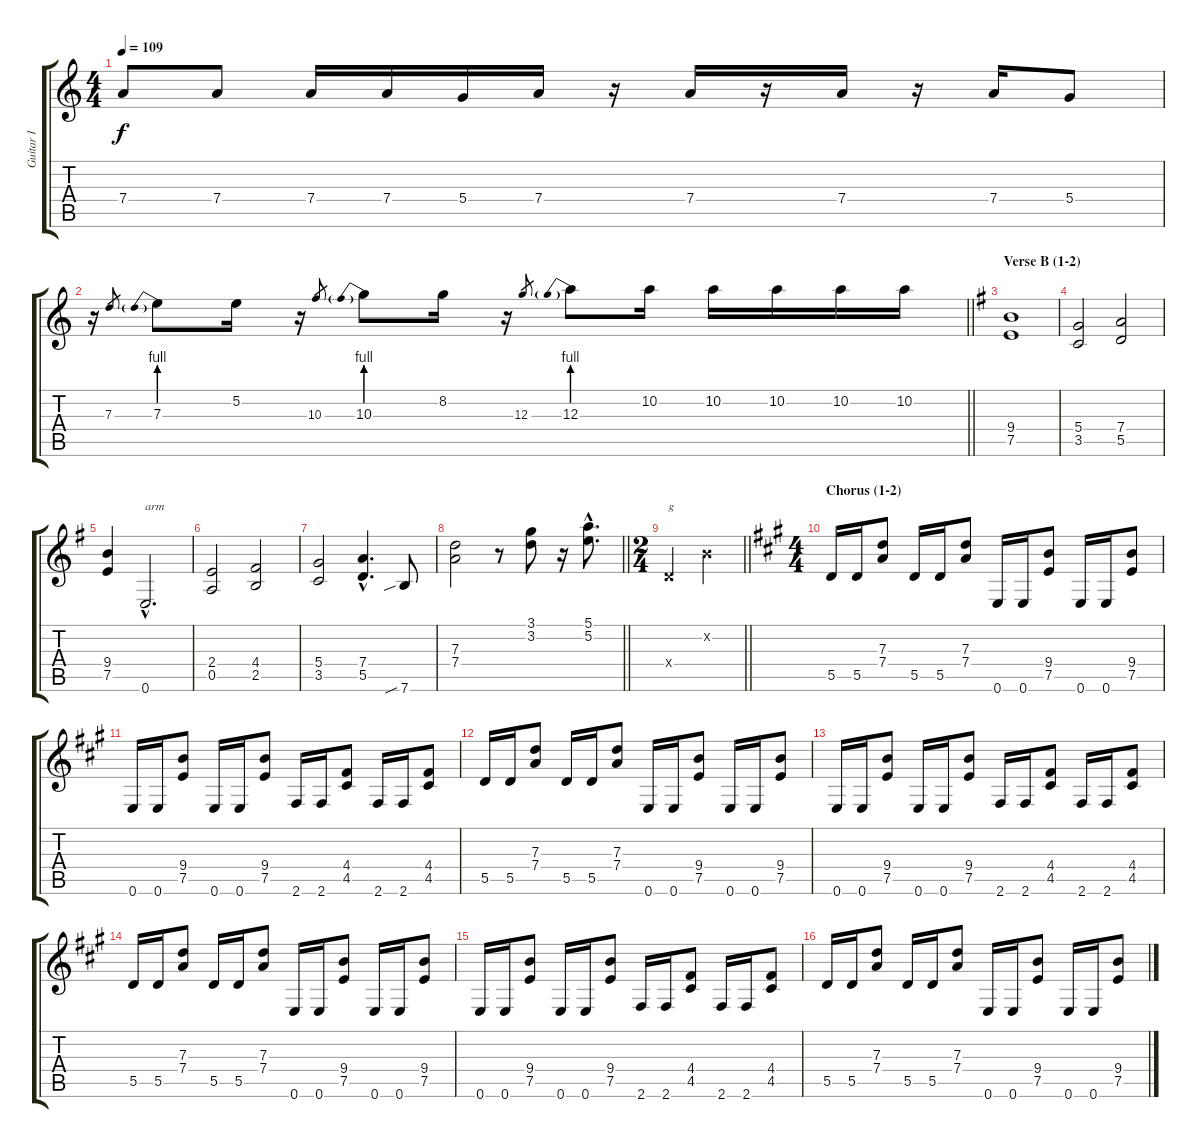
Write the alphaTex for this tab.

\track ("Guitar I" "Guitar I") {instrument distortionguitar}
\staff {score tabs}
\tuning (E4 B3 G3 D3 A2 E2) {hide}
\ts (4 4)
\tempo 109
\clef g2
\ks aminor
7.4.8{dy f} 7.4.8 7.4.16 7.4.16 5.4.16 7.4.16 r.16 7.4.16 r.16 7.4.16 r.16 7.4.16 5.4.8 |
\barLineRight lightlight
r.16 7.3.8{gr} 7.3{be (prebend 0 4 60 4)}.8 5.2.16 r.16 10.3.8{gr} 10.3{be (prebend 0 4 60 4)}.8 8.2.16 r.16 12.3.8{gr} 12.3{be (prebend 0 4 60 4)}.8 10.2.16 10.2.16 10.2.16 10.2.16 10.2.16 |
\section ("" "Verse B (1-2)")
\ks eminor
(9.4 7.5).1 |
(5.4 3.5).2 (7.4 5.5).2 |
(9.4 7.5).4 0.6{hac}.2{d txt "arm"} |
(2.4 0.5).2 (4.4 2.5).2 |
(5.4 3.5).2 (7.4{hac} 5.5{hac}).4{d} 7.6{sib}.8 |
\barLineRight lightlight
(7.3 7.4).2 r.8 (3.1 3.2).8 r.16 (5.1{hac} 5.2{hac}).8{d} |
\ts (2 4)
\barLineRight lightlight
0.4{x}.4{txt "g"} 0.2{x}.4 |
\ts (4 4)
\section ("" "Chorus (1-2)")
\ks f#minor
5.5.16 5.5.16 (7.3 7.4).8 5.5.16 5.5.16 (7.3 7.4).8 0.6.16 0.6.16 (9.4 7.5).8 0.6.16 0.6.16 (9.4 7.5).8 |
0.6.16 0.6.16 (9.4 7.5).8 0.6.16 0.6.16 (9.4 7.5).8 2.6.16 2.6.16 (4.4 4.5).8 2.6.16 2.6.16 (4.4 4.5).8 |
5.5.16 5.5.16 (7.3 7.4).8 5.5.16 5.5.16 (7.3 7.4).8 0.6.16 0.6.16 (9.4 7.5).8 0.6.16 0.6.16 (9.4 7.5).8 |
0.6.16 0.6.16 (9.4 7.5).8 0.6.16 0.6.16 (9.4 7.5).8 2.6.16 2.6.16 (4.4 4.5).8 2.6.16 2.6.16 (4.4 4.5).8 |
5.5.16 5.5.16 (7.3 7.4).8 5.5.16 5.5.16 (7.3 7.4).8 0.6.16 0.6.16 (9.4 7.5).8 0.6.16 0.6.16 (9.4 7.5).8 |
0.6.16 0.6.16 (9.4 7.5).8 0.6.16 0.6.16 (9.4 7.5).8 2.6.16 2.6.16 (4.4 4.5).8 2.6.16 2.6.16 (4.4 4.5).8 |
5.5.16 5.5.16 (7.3 7.4).8 5.5.16 5.5.16 (7.3 7.4).8 0.6.16 0.6.16 (9.4 7.5).8 0.6.16 0.6.16 (9.4 7.5).8
